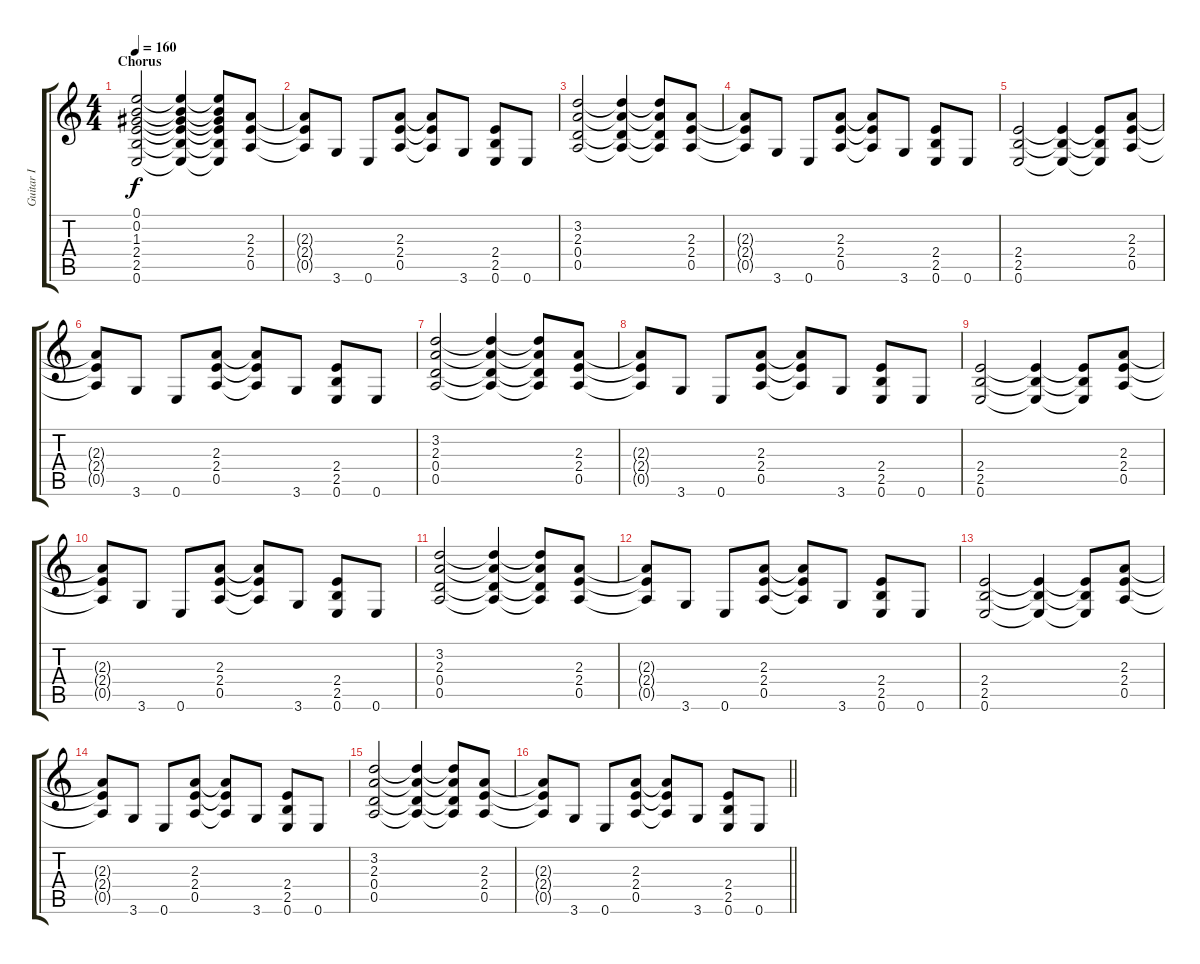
\track ("Guitar I" "Guitar I") {instrument overdrivenguitar}
\staff {score tabs}
\tuning (E4 B3 G3 D3 A2 E2) {hide}
\ts (4 4)
\section ("" "Chorus")
\tempo 160
\clef g2
\ks c
(0.1 0.2 1.3 2.4 2.5 0.6).2{dy f} (0.1{t} 0.2{t} 1.3{t} 2.4{t} 2.5{t} 0.6{t}).4 (0.1{t} 0.2{t} 1.3{t} 2.4{t} 2.5{t} 0.6{t}).8 (2.3 2.4 0.5).8 |
(2.3{t} 2.4{t} 0.5{t}).8 3.6.8 0.6.8 (2.3 2.4 0.5).8 (2.3{t} 2.4{t} 0.5{t}).8 3.6.8 (2.4 2.5 0.6).8 0.6.8 |
(3.2 2.3 0.4 0.5).2 (3.2{t} 2.3{t} 0.4{t} 0.5{t}).4 (3.2{t} 2.3{t} 0.4{t} 0.5{t}).8 (2.3 2.4 0.5).8 |
(2.3{t} 2.4{t} 0.5{t}).8 3.6.8 0.6.8 (2.3 2.4 0.5).8 (2.3{t} 2.4{t} 0.5{t}).8 3.6.8 (2.4 2.5 0.6).8 0.6.8 |
(2.4 2.5 0.6).2 (2.4{t} 2.5{t} 0.6{t}).4 (2.4{t} 2.5{t} 0.6{t}).8 (2.3 2.4 0.5).8 |
(2.3{t} 2.4{t} 0.5{t}).8 3.6.8 0.6.8 (2.3 2.4 0.5).8 (2.3{t} 2.4{t} 0.5{t}).8 3.6.8 (2.4 2.5 0.6).8 0.6.8 |
(3.2 2.3 0.4 0.5).2 (3.2{t} 2.3{t} 0.4{t} 0.5{t}).4 (3.2{t} 2.3{t} 0.4{t} 0.5{t}).8 (2.3 2.4 0.5).8 |
(2.3{t} 2.4{t} 0.5{t}).8 3.6.8 0.6.8 (2.3 2.4 0.5).8 (2.3{t} 2.4{t} 0.5{t}).8 3.6.8 (2.4 2.5 0.6).8 0.6.8 |
(2.4 2.5 0.6).2 (2.4{t} 2.5{t} 0.6{t}).4 (2.4{t} 2.5{t} 0.6{t}).8 (2.3 2.4 0.5).8 |
(2.3{t} 2.4{t} 0.5{t}).8 3.6.8 0.6.8 (2.3 2.4 0.5).8 (2.3{t} 2.4{t} 0.5{t}).8 3.6.8 (2.4 2.5 0.6).8 0.6.8 |
(3.2 2.3 0.4 0.5).2 (3.2{t} 2.3{t} 0.4{t} 0.5{t}).4 (3.2{t} 2.3{t} 0.4{t} 0.5{t}).8 (2.3 2.4 0.5).8 |
(2.3{t} 2.4{t} 0.5{t}).8 3.6.8 0.6.8 (2.3 2.4 0.5).8 (2.3{t} 2.4{t} 0.5{t}).8 3.6.8 (2.4 2.5 0.6).8 0.6.8 |
(2.4 2.5 0.6).2 (2.4{t} 2.5{t} 0.6{t}).4 (2.4{t} 2.5{t} 0.6{t}).8 (2.3 2.4 0.5).8 |
(2.3{t} 2.4{t} 0.5{t}).8 3.6.8 0.6.8 (2.3 2.4 0.5).8 (2.3{t} 2.4{t} 0.5{t}).8 3.6.8 (2.4 2.5 0.6).8 0.6.8 |
(3.2 2.3 0.4 0.5).2 (3.2{t} 2.3{t} 0.4{t} 0.5{t}).4 (3.2{t} 2.3{t} 0.4{t} 0.5{t}).8 (2.3 2.4 0.5).8 |
\barLineRight lightlight
(2.3{t} 2.4{t} 0.5{t}).8 3.6.8 0.6.8 (2.3 2.4 0.5).8 (2.3{t} 2.4{t} 0.5{t}).8 3.6.8 (2.4 2.5 0.6).8 0.6.8
